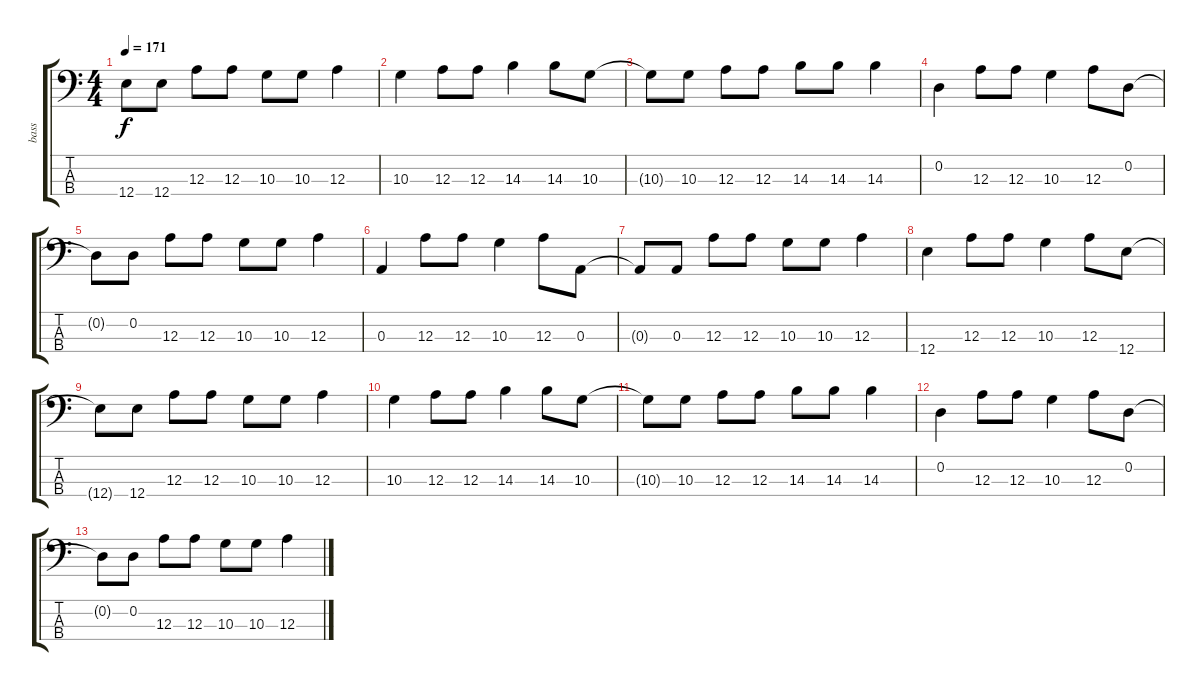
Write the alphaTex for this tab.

\track ("bass" "bass") {instrument electricbassfinger}
\staff {score tabs}
\tuning (G2 D2 A1 E1) {hide}
\ts (4 4)
\tempo 171
\clef f4
\ks c
12.4{t}.8{dy f} 12.4.8 12.3.8 12.3.8 10.3.8 10.3.8 12.3.4 |
10.3.4 12.3.8 12.3.8 14.3.4 14.3.8 10.3.8 |
10.3{t}.8 10.3.8 12.3.8 12.3.8 14.3.8 14.3.8 14.3.4 |
0.2.4 12.3.8 12.3.8 10.3.4 12.3.8 0.2.8 |
0.2{t}.8 0.2.8 12.3.8 12.3.8 10.3.8 10.3.8 12.3.4 |
0.3.4 12.3.8 12.3.8 10.3.4 12.3.8 0.3.8 |
0.3{t}.8 0.3.8 12.3.8 12.3.8 10.3.8 10.3.8 12.3.4 |
12.4.4 12.3.8 12.3.8 10.3.4 12.3.8 12.4.8 |
12.4{t}.8 12.4.8 12.3.8 12.3.8 10.3.8 10.3.8 12.3.4 |
10.3.4 12.3.8 12.3.8 14.3.4 14.3.8 10.3.8 |
10.3{t}.8 10.3.8 12.3.8 12.3.8 14.3.8 14.3.8 14.3.4 |
0.2.4 12.3.8 12.3.8 10.3.4 12.3.8 0.2.8 |
0.2{t}.8 0.2.8 12.3.8 12.3.8 10.3.8 10.3.8 12.3.4
